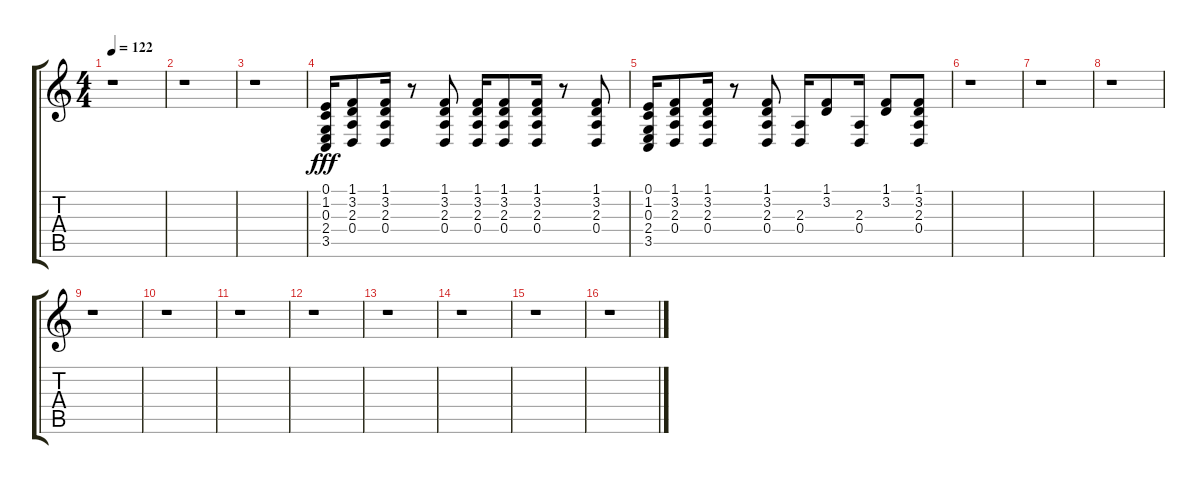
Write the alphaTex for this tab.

\track "" {instrument synthbrass1}
\staff {score tabs}
\tuning (E4 B3 G3 D3 A2 E2) {hide}
\ts (4 4)
\tempo 122
\clef g2
\ks c
r.1{dy fff} |
r.1 |
r.1 |
(0.1 1.2 0.3 2.4 3.5).16 (1.1 3.2 2.3 0.4).8 (1.1 3.2 2.3 0.4).16 r.8 (1.1 3.2 2.3 0.4).8 (1.1 3.2 2.3 0.4).16 (1.1 3.2 2.3 0.4).8 (1.1 3.2 2.3 0.4).16 r.8 (1.1 3.2 2.3 0.4).8 |
(0.1 1.2 0.3 2.4 3.5).16 (1.1 3.2 2.3 0.4).8 (1.1 3.2 2.3 0.4).16 r.8 (1.1 3.2 2.3 0.4).8 (2.3 0.4).16 (1.1 3.2).8 (2.3 0.4).16 (1.1 3.2).8 (1.1 3.2 2.3 0.4).8 |
r.1 |
r.1 |
r.1 |
r.1 |
r.1 |
r.1 |
r.1 |
r.1 |
r.1 |
r.1 |
r.1
